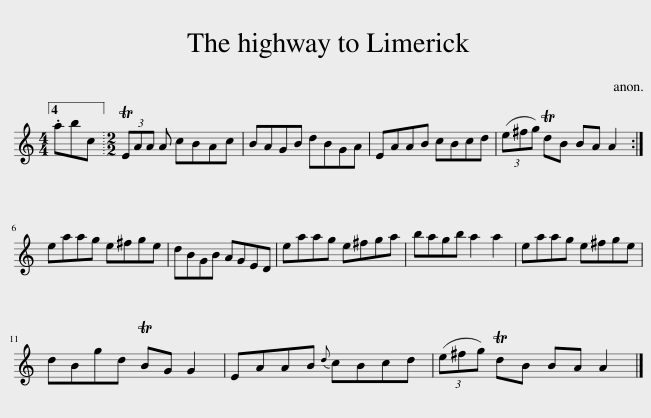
X:1
L:1/8
M:4/4
I:linebreak $
K:C
V:1 treble
V:1
 .abc ||[M:2/2] (3TEAA A cBAc | BAGB dBGA | EAAB cBcd | (3(e^fg) TdB BA A2 :|$ %5
 eaag e^fge | dBGB AGED | eaag e^fga | bagb a2 a2 | eaag e^fge |$ %10
 dBgd TBG G2 | EAAB{d} cBcd | (3(e^fg) TdB BA A2 |] %13
